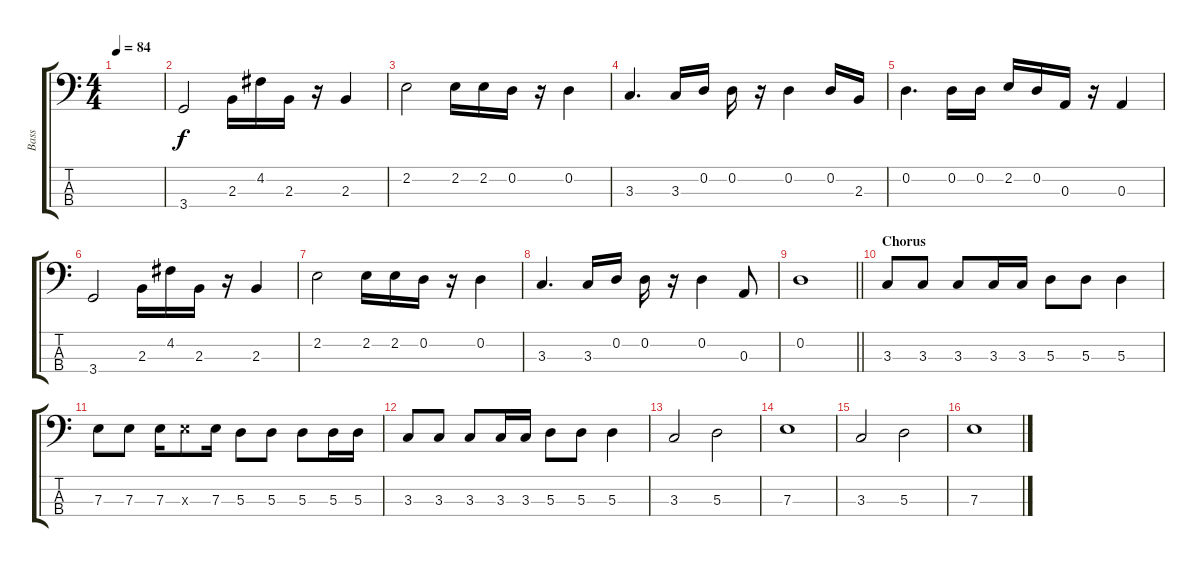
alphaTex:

\track ("Bass" "Bass") {instrument electricbassfinger}
\staff {score tabs}
\tuning (G2 D2 A1 E1) {hide}
\ts (4 4)
\tempo 84
\clef f4
\ks c
|
3.4.2 2.3.16 4.2.16 2.3.16 r.16 2.3.4 |
2.2.2 2.2.16 2.2.16 0.2.16 r.16 0.2.4 |
3.3.4{d} 3.3.16 0.2.16 0.2.16 r.16 0.2.4 0.2.16 2.3.16 |
0.2.4{d} 0.2.16 0.2.16 2.2.16 0.2.16 0.3.16 r.16 0.3.4 |
3.4.2 2.3.16 4.2.16 2.3.16{txt ""} r.16 2.3.4 |
2.2.2 2.2.16 2.2.16 0.2.16 r.16 0.2.4 |
3.3.4{d} 3.3.16 0.2.16 0.2.16 r.16 0.2.4 0.3.8 |
\barLineRight lightlight
0.2.1 |
\section ("" "Chorus")
3.3.8 3.3.8 3.3.8 3.3.16 3.3.16 5.3.8 5.3.8 5.3.4 |
7.3.8 7.3.8 7.3.16 7.3{x}.8 7.3.16 5.3.8 5.3.8 5.3.8 5.3.16 5.3.16 |
3.3.8 3.3.8 3.3.8 3.3.16 3.3.16 5.3.8 5.3.8 5.3.4 |
3.3.2 5.3.2 |
7.3.1 |
3.3.2 5.3.2 |
7.3.1
